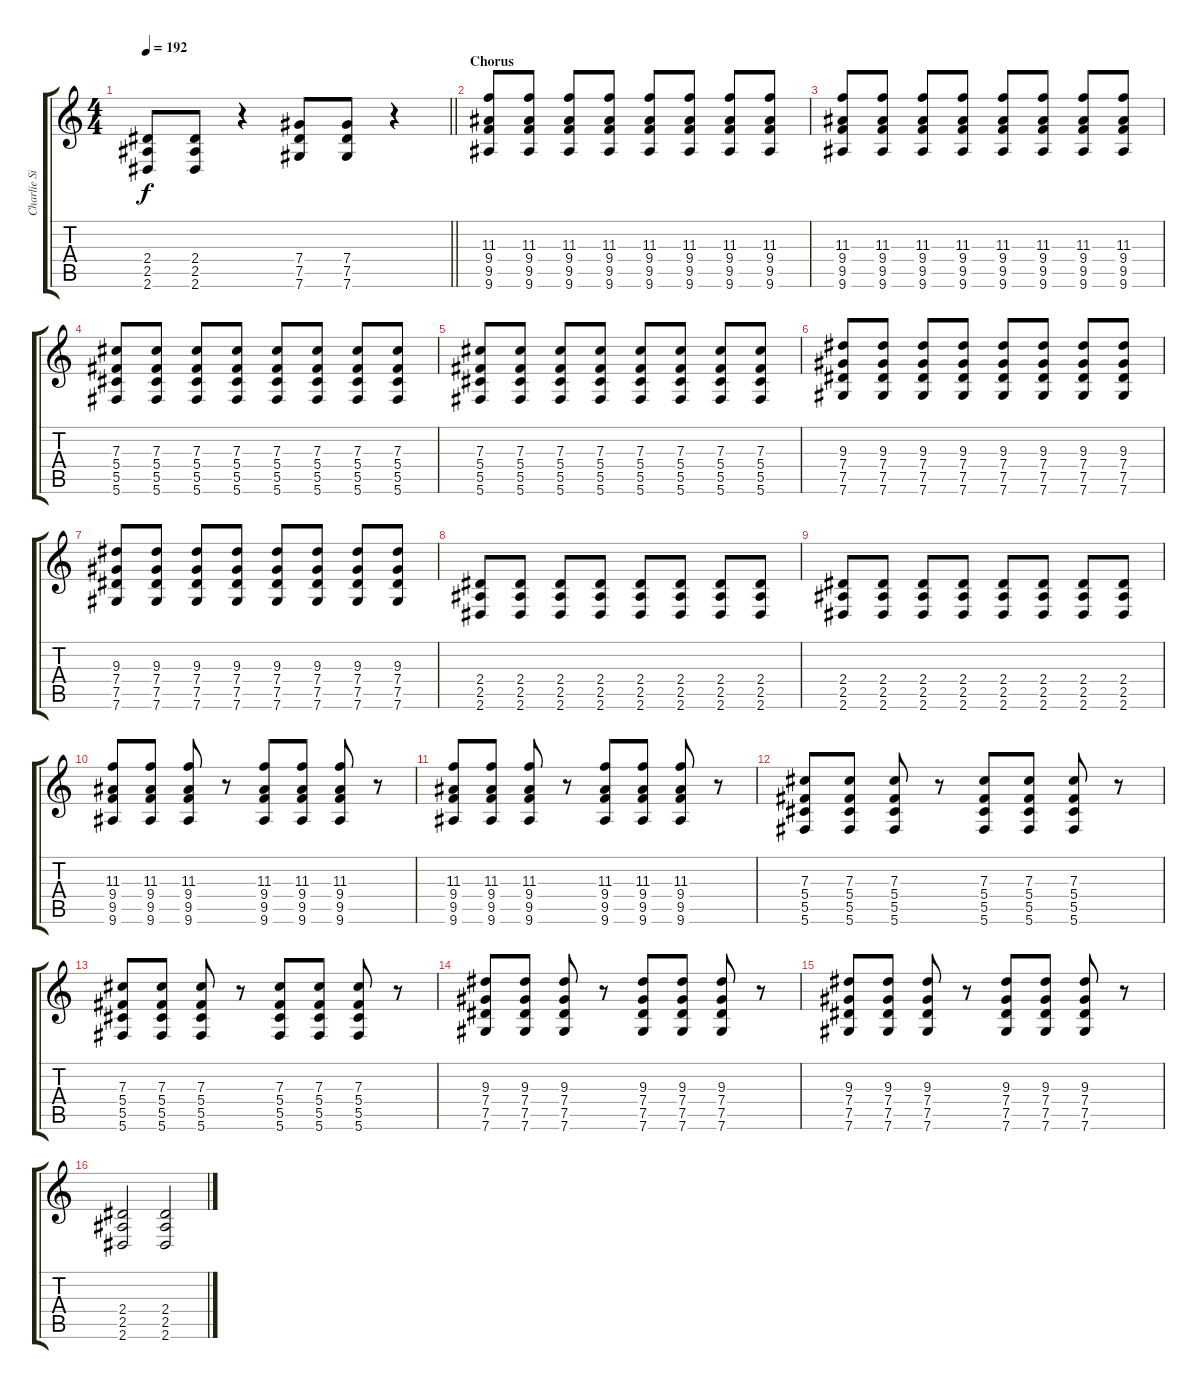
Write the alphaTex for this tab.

\track ("Charlie Simpson" "Charlie Si") {instrument overdrivenguitar}
\staff {score tabs}
\tuning (Eb4 Bb3 Gb3 Db3 Ab2 Db2) {hide}
\ts (4 4)
\tempo 192
\clef g2
\barLineRight lightlight
\ks c
(2.4 2.5 2.6).8{dy f} (2.4 2.5 2.6).8 r.4 (7.4 7.5 7.6).8 (7.4 7.5 7.6).8 r.4 |
\section ("" "Chorus")
(11.3 9.4 9.5 9.6).8{instrument overdrivenguitar} (11.3 9.4 9.5 9.6).8 (11.3 9.4 9.5 9.6).8 (11.3 9.4 9.5 9.6).8 (11.3 9.4 9.5 9.6).8 (11.3 9.4 9.5 9.6).8 (11.3 9.4 9.5 9.6).8 (11.3 9.4 9.5 9.6).8 |
(11.3 9.4 9.5 9.6).8{instrument overdrivenguitar} (11.3 9.4 9.5 9.6).8 (11.3 9.4 9.5 9.6).8 (11.3 9.4 9.5 9.6).8 (11.3 9.4 9.5 9.6).8 (11.3 9.4 9.5 9.6).8 (11.3 9.4 9.5 9.6).8 (11.3 9.4 9.5 9.6).8 |
(7.3 5.4 5.5 5.6).8{instrument overdrivenguitar} (7.3 5.4 5.5 5.6).8 (7.3 5.4 5.5 5.6).8 (7.3 5.4 5.5 5.6).8 (7.3 5.4 5.5 5.6).8 (7.3 5.4 5.5 5.6).8 (7.3 5.4 5.5 5.6).8 (7.3 5.4 5.5 5.6).8 |
(7.3 5.4 5.5 5.6).8{instrument overdrivenguitar} (7.3 5.4 5.5 5.6).8 (7.3 5.4 5.5 5.6).8 (7.3 5.4 5.5 5.6).8 (7.3 5.4 5.5 5.6).8 (7.3 5.4 5.5 5.6).8 (7.3 5.4 5.5 5.6).8 (7.3 5.4 5.5 5.6).8 |
(9.3 7.4 7.5 7.6).8{instrument overdrivenguitar} (9.3 7.4 7.5 7.6).8 (9.3 7.4 7.5 7.6).8 (9.3 7.4 7.5 7.6).8 (9.3 7.4 7.5 7.6).8 (9.3 7.4 7.5 7.6).8 (9.3 7.4 7.5 7.6).8 (9.3 7.4 7.5 7.6).8 |
(9.3 7.4 7.5 7.6).8{instrument overdrivenguitar} (9.3 7.4 7.5 7.6).8 (9.3 7.4 7.5 7.6).8 (9.3 7.4 7.5 7.6).8 (9.3 7.4 7.5 7.6).8 (9.3 7.4 7.5 7.6).8 (9.3 7.4 7.5 7.6).8 (9.3 7.4 7.5 7.6).8 |
(2.4 2.5 2.6).8 (2.4 2.5 2.6).8 (2.4 2.5 2.6).8 (2.4 2.5 2.6).8 (2.4 2.5 2.6).8 (2.4 2.5 2.6).8 (2.4 2.5 2.6).8 (2.4 2.5 2.6).8 |
(2.4 2.5 2.6).8 (2.4 2.5 2.6).8 (2.4 2.5 2.6).8 (2.4 2.5 2.6).8 (2.4 2.5 2.6).8 (2.4 2.5 2.6).8 (2.4 2.5 2.6).8 (2.4 2.5 2.6).8 |
(11.3 9.4 9.5 9.6).8{instrument overdrivenguitar} (11.3 9.4 9.5 9.6).8 (11.3 9.4 9.5 9.6).8 r.8 (11.3 9.4 9.5 9.6).8 (11.3 9.4 9.5 9.6).8 (11.3 9.4 9.5 9.6).8 r.8 |
(11.3 9.4 9.5 9.6).8{instrument overdrivenguitar} (11.3 9.4 9.5 9.6).8 (11.3 9.4 9.5 9.6).8 r.8 (11.3 9.4 9.5 9.6).8 (11.3 9.4 9.5 9.6).8 (11.3 9.4 9.5 9.6).8 r.8 |
(7.3 5.4 5.5 5.6).8{instrument overdrivenguitar} (7.3 5.4 5.5 5.6).8 (7.3 5.4 5.5 5.6).8 r.8 (7.3 5.4 5.5 5.6).8 (7.3 5.4 5.5 5.6).8 (7.3 5.4 5.5 5.6).8 r.8 |
(7.3 5.4 5.5 5.6).8{instrument overdrivenguitar} (7.3 5.4 5.5 5.6).8 (7.3 5.4 5.5 5.6).8 r.8 (7.3 5.4 5.5 5.6).8 (7.3 5.4 5.5 5.6).8 (7.3 5.4 5.5 5.6).8 r.8 |
(9.3 7.4 7.5 7.6).8{instrument overdrivenguitar} (9.3 7.4 7.5 7.6).8 (9.3 7.4 7.5 7.6).8 r.8 (9.3 7.4 7.5 7.6).8 (9.3 7.4 7.5 7.6).8 (9.3 7.4 7.5 7.6).8 r.8 |
(9.3 7.4 7.5 7.6).8{instrument overdrivenguitar} (9.3 7.4 7.5 7.6).8 (9.3 7.4 7.5 7.6).8 r.8 (9.3 7.4 7.5 7.6).8 (9.3 7.4 7.5 7.6).8 (9.3 7.4 7.5 7.6).8 r.8 |
(2.4 2.5 2.6).2 (2.4 2.5 2.6).2
